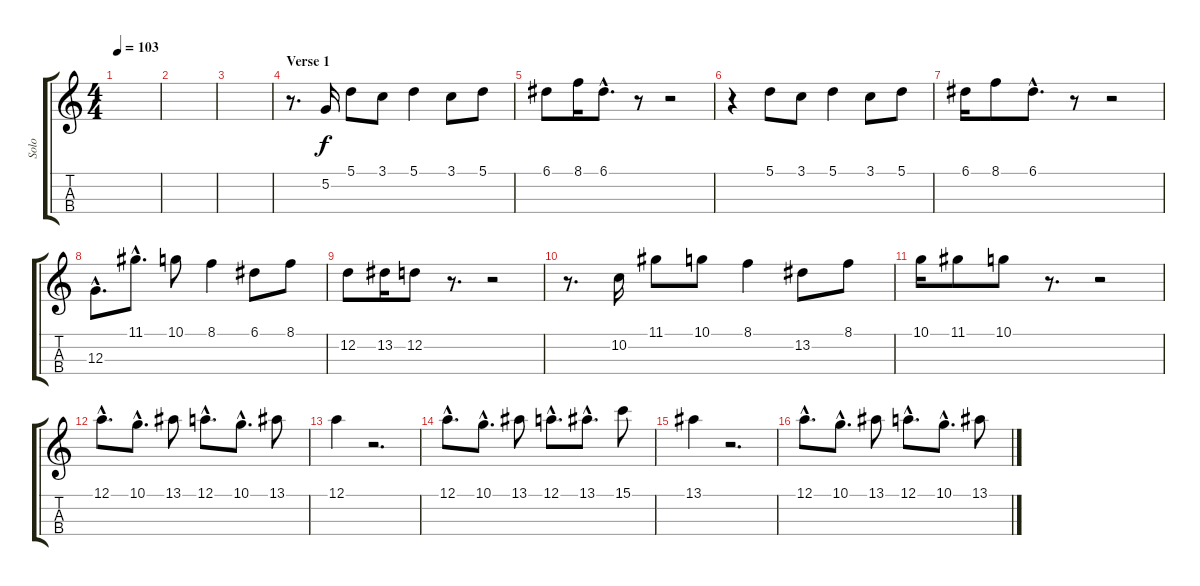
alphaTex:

\track ("Solo" "Solo") {instrument contrabass}
\staff {score tabs}
\tuning (A3 D3 G2 C2) {hide}
\ts (4 4)
\tempo 103
\clef g2
\ks c
|
|
|
\section ("" "Verse 1")
r.8{d} 5.2.16 5.1.8 3.1.8 5.1.4 3.1.8 5.1.8 |
6.1.8 8.1.16 6.1{hac}.8{d} r.8 r.2 |
r.4 5.1.8 3.1.8 5.1.4 3.1.8 5.1.8 |
6.1.16 8.1.8 6.1{hac}.8{d} r.8 r.2 |
12.3{hac}.8{d} 11.1{hac}.8{d} 10.1.8 8.1.4 6.1.8 8.1.8 |
12.2.8 13.2.16 12.2.8 r.8{d} r.2 |
r.8{d} 10.2.16 11.1.8 10.1.8 8.1.4 13.2.8 8.1.8 |
10.1.16 11.1.8 10.1.8 r.8{d} r.2 |
12.1{hac}.8{d} 10.1{hac}.8{d} 13.1.8 12.1{hac}.8{d} 10.1{hac}.8{d} 13.1.8 |
12.1.4 r.2{d} |
12.1{hac}.8{d} 10.1{hac}.8{d} 13.1.8 12.1{hac}.8{d} 13.1{hac}.8{d} 15.1.8 |
13.1.4 r.2{d} |
12.1{hac}.8{d} 10.1{hac}.8{d} 13.1.8 12.1{hac}.8{d} 10.1{hac}.8{d} 13.1.8
